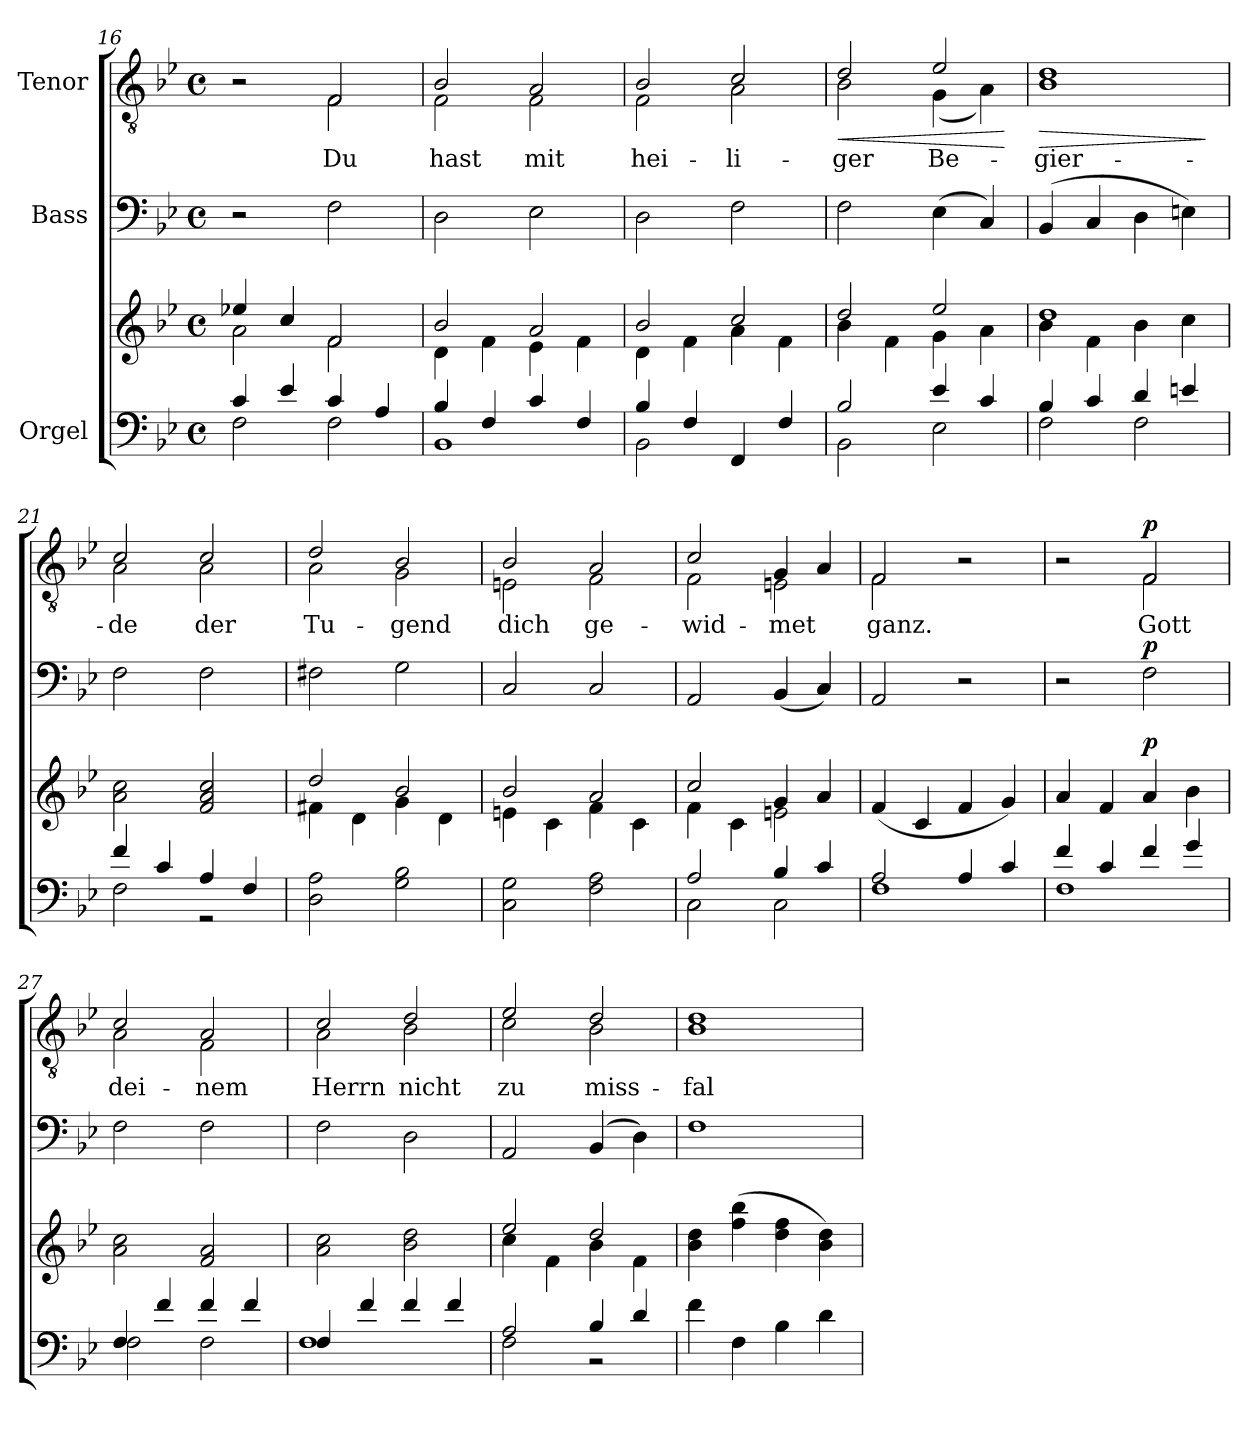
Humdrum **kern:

**kern	**kern	**dynam	**kern	**dynam	**kern	**text	**dynam
*part3	*part3	*part3	*part2	*part2	*part1	*part1	*part1
*staff4	*staff3	*staff3/4	*staff2	*staff2	*staff1	*staff1	*staff1
*I"Orgel	*	*	*I"Bass	*	*I"Tenor	*	*
*clefF4	*clefG2	*	*clefF4	*	*clefGv2	*	*
*k[b-e-]	*k[b-e-]	*	*k[b-e-]	*	*k[b-e-]	*	*
*M4/4	*M4/4	*	*M4/4	*	*M4/4	*	*
*met(c)	*met(c)	*	*met(c)	*	*met(c)	*	*
=16	=16	=16	=16	=16	=16	=16	=16
*^	*^	*	*	*	*^	*	*
4c/	2F\	4ee-X/	2a\	.	2r	.	2r	2ryy	.	.
4e-/	.	4cc/	.	.	.	.	.	.	.	.
!	!	!	!	!	!	!	!	!	!LO:LY:b	!
4c/	2F\	2f/	2f\	.	2F\	.	2F/	2F\	Du	.
4A/	.	.	.	.	.	.	.	.	.	.
=17	=17	=17	=17	=17	=17	=17	=17	=17	=17	=17
!	!	!	!	!	!	!	!	!	!LO:LY:b	!
4B-/	1BB-	2b-/	4d\	.	2D\	.	2B-/	2F\	hast	.
4F/	.	.	4f\	.	.	.	.	.	.	.
!	!	!	!	!	!	!	!	!	!LO:LY:b	!
4c/	.	2a/	4e-\	.	2E-\	.	2A/	2F\	mit	.
4F/	.	.	4f\	.	.	.	.	.	.	.
=18	=18	=18	=18	=18	=18	=18	=18	=18	=18	=18
!	!	!	!	!	!	!	!	!	!LO:LY:b	!
4B-/	2BB-\	2b-/	4d\	.	2D\	.	2B-/	2F\	hei-	.
4F/	.	.	4f\	.	.	.	.	.	.	.
!	!	!	!	!	!	!	!	!	!LO:LY:b	!
4FF/	2ryy	2cc/	4a\	.	2F\	.	2c/	2A\	-li-	.
4F/	.	.	4f\	.	.	.	.	.	.	.
=19	=19	=19	=19	=19	=19	=19	=19	=19	=19	=19
!	!	!	!	!	!	!	!	!	!LO:LY:b	!LO:HP:b
2B-/	2BB-\	2dd/	4b-\	.	2F\	.	2d/	2B-\	-ger	<
.	.	.	4f\	.	.	.	.	.	.	.
!	!	!	!	!	!	!	!	!	!LO:LY:b	!
4e-/	2E-\	2ee-/	4g\	.	(4E-\	.	2e-/	(4G\	Be-	.
4c/	.	.	4a\	.	4C/)	.	.	4A\)	.	.
*v	*v	*	*	*	*	*	*v	*v	*	*
*	*v	*v	*	*	*	*	*	*
.	.	.	.	.	.	.	[
!!LO:LB:g=z
=20	=20	=20	=20	=20	=20	=20	=20
*^	*^	*	*	*	*	*	*
!	!	!	!	!	!	!	!	!LO:LY:b	!LO:HP:b
*	*	*	*	*	*	*	*^	*	*
4B-/	2F\	1dd	4b-\	.	(4BB-/	.	1d	1B-	-gier-	>
4c/	.	.	4f\	.	4C/	.	.	.	.	.
4d/	2F\	.	4b-\	.	4D\	.	.	.	.	.
4en/	.	.	4cc\	.	4En\)	.	.	.	.	.
*v	*v	*	*	*	*	*	*v	*v	*	*
*	*v	*v	*	*	*	*	*	*
.	.	.	.	.	.	.	]
=21	=21	=21	=21	=21	=21	=21	=21
*^	*	*	*	*	*	*	*
!	!	!	!	!	!	!	!LO:LY:b	!
*	*	*	*	*	*	*^	*	*
4f/	2F\	2a\ 2cc\	.	2F\	.	2c/	2A\	-de	.
4c/	.	.	.	.	.	.	.	.	.
!	!	!	!	!	!	!	!	!LO:LY:b	!
4A/	2r	2f/ 2a/ 2cc/	.	2F\	.	2c/	2A\	der	.
4F/	.	.	.	.	.	.	.	.	.
*v	*v	*	*	*	*	*	*	*	*
=22	=22	=22	=22	=22	=22	=22	=22	=22
*	*^	*	*	*	*	*	*	*
!	!	!	!	!	!	!	!	!LO:LY:b	!
2D\ 2A\	2dd/	4f#X\	.	2F#X\	.	2d/	2A\	Tu-	.
.	.	4d\	.	.	.	.	.	.	.
!	!	!	!	!	!	!	!	!LO:LY:b	!
2G\ 2B-\	2b-/	4g\	.	2G\	.	2B-/	2G\	-gend	.
.	.	4d\	.	.	.	.	.	.	.
=23	=23	=23	=23	=23	=23	=23	=23	=23	=23
!	!	!	!	!	!	!	!	!LO:LY:b	!
2C\ 2G\	2b-/	4en\	.	2C/	.	2B-/	2En\	dich	.
.	.	4c\	.	.	.	.	.	.	.
!	!	!	!	!	!	!	!	!LO:LY:b	!
2F\ 2A\	2a/	4f\	.	2C/	.	2A/	2F\	ge-	.
.	.	4c\	.	.	.	.	.	.	.
=24	=24	=24	=24	=24	=24	=24	=24	=24	=24
*^	*	*	*	*	*	*	*	*	*
!	!	!	!	!	!	!	!	!	!LO:LY:b	!
2A/	2C\	2cc/	4f\	.	2AA/	.	2c/	2F\	-wid-	.
.	.	.	4c\	.	.	.	.	.	.	.
!	!	!	!	!	!	!	!	!	!LO:LY:b	!
4B-/	2C\	4g/	2en\	.	(4BB-/	.	4G/	2En\	-met	.
4c/	.	4a/	.	.	4C/)	.	4A/	.	.	.
*	*	*v	*v	*	*	*	*	*	*	*
=25	=25	=25	=25	=25	=25	=25	=25	=25	=25
!	!	!	!	!	!	!	!	!LO:LY:b	!
2A/	1F	(4f/	.	2AA/	.	2F/	2F\	ganz.	.
.	.	4c/	.	.	.	.	.	.	.
4A/	.	4f/	.	2r	.	2r	2ryy	.	.
4c/	.	4g/)	.	.	.	.	.	.	.
=26	=26	=26	=26	=26	=26	=26	=26	=26	=26
4f/	1F	4a/	.	2r	.	2r	2ryy	.	.
4c/	.	4f/	.	.	.	.	.	.	.
!	!	!	!LO:DY:a	!	!LO:DY:a	!	!	!LO:LY:b	!LO:DY:a
4f/	.	4a/	p	2F\	p	2F/	2F\	Gott	p
4g/	.	4b-\	.	.	.	.	.	.	.
!!LO:PB:g=z	!!
=27	=27	=27	=27	=27	=27	=27	=27	=27	=27
!	!	!	!	!	!	!	!	!LO:LY:b	!
4F/	2F\	2a\ 2cc\	.	2F\	.	2c/	2A\	dei-	.
4f/	.	.	.	.	.	.	.	.	.
!	!	!	!	!	!	!	!	!LO:LY:b	!
4f/	2F\	2f/ 2a/	.	2F\	.	2A/	2F\	-nem	.
4f/	.	.	.	.	.	.	.	.	.
=28	=28	=28	=28	=28	=28	=28	=28	=28	=28
!	!	!	!	!	!	!	!	!LO:LY:b	!
4F/	1F	2a\ 2cc\	.	2F\	.	2c/	2A\	Herrn	.
4f/	.	.	.	.	.	.	.	.	.
!	!	!	!	!	!	!	!	!LO:LY:b	!
4f/	.	2b-\ 2dd\	.	2D\	.	2d/	2B-\	nicht	.
4f/	.	.	.	.	.	.	.	.	.
=29	=29	=29	=29	=29	=29	=29	=29	=29	=29
*	*	*^	*	*	*	*	*	*	*
!	!	!	!	!	!	!	!	!	!LO:LY:b	!
2A/	2F\	2ee-/	4cc\	.	2AA/	.	2e-/	2c\	zu	.
.	.	.	4f\	.	.	.	.	.	.	.
!	!	!	!	!	!	!	!	!	!LO:LY:b	!
4B-/	2r	2dd/	4b-\	.	(4BB-/	.	2d/	2B-\	miss-	.
4d/	.	.	4f\	.	4D\)	.	.	.	.	.
*v	*v	*	*	*	*	*	*	*	*	*
=30	=30	=30	=30	=30	=30	=30	=30	=30	=30
!	!	!	!	!	!	!	!	!LO:LY:b	!
*	*v	*v	*	*	*	*	*	*	*
4f\	4b-\ 4dd\	.	1F	.	1d	1B-	-fal-	.
4F\	(4ff\ 4bb-\	.	.	.	.	.	.	.
4B-\	4dd\ 4ff\	.	.	.	.	.	.	.
4d\	4b-\ 4dd\)	.	.	.	.	.	.	.
*	*	*	*	*	*v	*v	*	*
=	=	=	=	=	=	=	=
*-	*-	*-	*-	*-	*-	*-	*-
